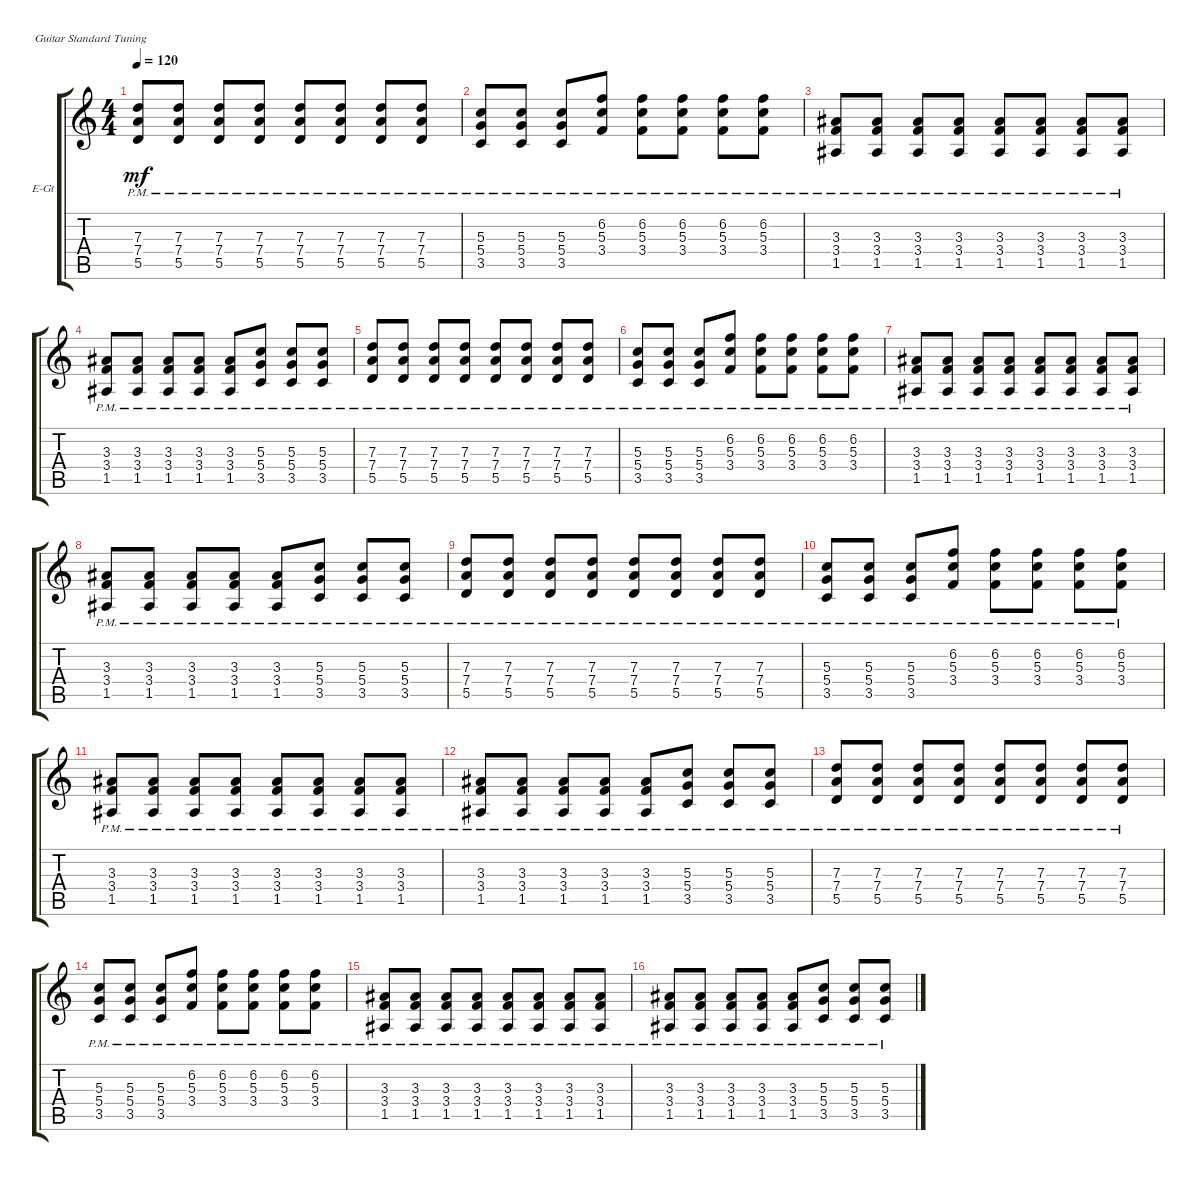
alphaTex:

\defaultSystemsLayout 4
\bracketExtendMode groupsimilarinstruments
\firstSystemTrackNameOrientation horizontal
\otherSystemsTrackNameOrientation horizontal
\track ("Electric Guitar (Clean)" "E-Gt") {instrument electricguitarclean}
\staff {score tabs}
\tuning (E4 B3 G3 D3 A2 E2)
\ts (4 4)
\tempo 120
\clef g2
\ks c
(5.5{pm} 7.4{pm} 7.3{pm}).8{dy mf instrument electricguitarclean} (5.5{pm} 7.4{pm} 7.3{pm}).8 (5.5{pm} 7.4{pm} 7.3{pm}).8 (5.5{pm} 7.4{pm} 7.3{pm}).8 (5.5{pm} 7.4{pm} 7.3{pm}).8 (5.5{pm} 7.4{pm} 7.3{pm}).8 (5.5{pm} 7.4{pm} 7.3{pm}).8 (5.5{pm} 7.4{pm} 7.3{pm}).8 |
(3.5{pm} 5.4{pm} 5.3{pm}).8 (3.5{pm} 5.4{pm} 5.3{pm}).8 (3.5{pm} 5.4{pm} 5.3{pm}).8 (3.4{pm} 5.3{pm} 6.2{pm}).8 (5.3{pm} 6.2{pm} 3.4{pm}).8 (3.4{pm} 5.3{pm} 6.2{pm}).8 (3.4{pm} 5.3{pm} 6.2{pm}).8 (3.4{pm} 5.3{pm} 6.2{pm}).8 |
(1.5{pm} 3.4{pm} 3.3{pm}).8 (1.5{pm} 3.4{pm} 3.3{pm}).8 (1.5{pm} 3.4{pm} 3.3{pm}).8 (1.5{pm} 3.4{pm} 3.3{pm}).8 (1.5{pm} 3.4{pm} 3.3{pm}).8 (1.5{pm} 3.4{pm} 3.3{pm}).8 (1.5{pm} 3.4{pm} 3.3{pm}).8 (1.5{pm} 3.4{pm} 3.3{pm}).8 |
(1.5{pm} 3.4{pm} 3.3{pm}).8 (1.5{pm} 3.4{pm} 3.3{pm}).8 (1.5{pm} 3.4{pm} 3.3{pm}).8 (1.5{pm} 3.4{pm} 3.3{pm}).8 (1.5{pm} 3.4{pm} 3.3{pm}).8 (3.5{pm} 5.4{pm} 5.3{pm}).8 (3.5{pm} 5.4{pm} 5.3{pm}).8 (3.5{pm} 5.4{pm} 5.3{pm}).8 |
(5.5{pm} 7.4{pm} 7.3{pm}).8 (5.5{pm} 7.4{pm} 7.3{pm}).8 (5.5{pm} 7.4{pm} 7.3{pm}).8 (5.5{pm} 7.4{pm} 7.3{pm}).8 (5.5{pm} 7.4{pm} 7.3{pm}).8 (5.5{pm} 7.4{pm} 7.3{pm}).8 (5.5{pm} 7.4{pm} 7.3{pm}).8 (5.5{pm} 7.4{pm} 7.3{pm}).8 |
(3.5{pm} 5.4{pm} 5.3{pm}).8 (3.5{pm} 5.4{pm} 5.3{pm}).8 (3.5{pm} 5.4{pm} 5.3{pm}).8 (3.4{pm} 5.3{pm} 6.2{pm}).8 (5.3{pm} 6.2{pm} 3.4{pm}).8 (3.4{pm} 5.3{pm} 6.2{pm}).8 (3.4{pm} 5.3{pm} 6.2{pm}).8 (3.4{pm} 5.3{pm} 6.2{pm}).8 |
(1.5{pm} 3.4{pm} 3.3{pm}).8 (1.5{pm} 3.4{pm} 3.3{pm}).8 (1.5{pm} 3.4{pm} 3.3{pm}).8 (1.5{pm} 3.4{pm} 3.3{pm}).8 (1.5{pm} 3.4{pm} 3.3{pm}).8 (1.5{pm} 3.4{pm} 3.3{pm}).8 (1.5{pm} 3.4{pm} 3.3{pm}).8 (1.5{pm} 3.4{pm} 3.3{pm}).8 |
(1.5{pm} 3.4{pm} 3.3{pm}).8 (1.5{pm} 3.4{pm} 3.3{pm}).8 (1.5{pm} 3.4{pm} 3.3{pm}).8 (1.5{pm} 3.4{pm} 3.3{pm}).8 (1.5{pm} 3.4{pm} 3.3{pm}).8 (3.5{pm} 5.4{pm} 5.3{pm}).8 (3.5{pm} 5.4{pm} 5.3{pm}).8 (3.5{pm} 5.4{pm} 5.3{pm}).8 |
(5.5{pm} 7.4{pm} 7.3{pm}).8 (5.5{pm} 7.4{pm} 7.3{pm}).8 (5.5{pm} 7.4{pm} 7.3{pm}).8 (5.5{pm} 7.4{pm} 7.3{pm}).8 (5.5{pm} 7.4{pm} 7.3{pm}).8 (5.5{pm} 7.4{pm} 7.3{pm}).8 (5.5{pm} 7.4{pm} 7.3{pm}).8 (5.5{pm} 7.4{pm} 7.3{pm}).8 |
(3.5{pm} 5.4{pm} 5.3{pm}).8 (3.5{pm} 5.4{pm} 5.3{pm}).8 (3.5{pm} 5.4{pm} 5.3{pm}).8 (3.4{pm} 5.3{pm} 6.2{pm}).8 (5.3{pm} 6.2{pm} 3.4{pm}).8 (3.4{pm} 5.3{pm} 6.2{pm}).8 (3.4{pm} 5.3{pm} 6.2{pm}).8 (3.4{pm} 5.3{pm} 6.2{pm}).8 |
(1.5{pm} 3.4{pm} 3.3{pm}).8 (1.5{pm} 3.4{pm} 3.3{pm}).8 (1.5{pm} 3.4{pm} 3.3{pm}).8 (1.5{pm} 3.4{pm} 3.3{pm}).8 (1.5{pm} 3.4{pm} 3.3{pm}).8 (1.5{pm} 3.4{pm} 3.3{pm}).8 (1.5{pm} 3.4{pm} 3.3{pm}).8 (1.5{pm} 3.4{pm} 3.3{pm}).8 |
(1.5{pm} 3.4{pm} 3.3{pm}).8 (1.5{pm} 3.4{pm} 3.3{pm}).8 (1.5{pm} 3.4{pm} 3.3{pm}).8 (1.5{pm} 3.4{pm} 3.3{pm}).8 (1.5{pm} 3.4{pm} 3.3{pm}).8 (3.5{pm} 5.4{pm} 5.3{pm}).8 (3.5{pm} 5.4{pm} 5.3{pm}).8 (3.5{pm} 5.4{pm} 5.3{pm}).8 |
(5.5{pm} 7.4{pm} 7.3{pm}).8 (5.5{pm} 7.4{pm} 7.3{pm}).8 (5.5{pm} 7.4{pm} 7.3{pm}).8 (5.5{pm} 7.4{pm} 7.3{pm}).8 (5.5{pm} 7.4{pm} 7.3{pm}).8 (5.5{pm} 7.4{pm} 7.3{pm}).8 (5.5{pm} 7.4{pm} 7.3{pm}).8 (5.5{pm} 7.4{pm} 7.3{pm}).8 |
(3.5{pm} 5.4{pm} 5.3{pm}).8 (3.5{pm} 5.4{pm} 5.3{pm}).8 (3.5{pm} 5.4{pm} 5.3{pm}).8 (3.4{pm} 5.3{pm} 6.2{pm}).8 (5.3{pm} 6.2{pm} 3.4{pm}).8 (3.4{pm} 5.3{pm} 6.2{pm}).8 (3.4{pm} 5.3{pm} 6.2{pm}).8 (3.4{pm} 5.3{pm} 6.2{pm}).8 |
(1.5{pm} 3.4{pm} 3.3{pm}).8 (1.5{pm} 3.4{pm} 3.3{pm}).8 (1.5{pm} 3.4{pm} 3.3{pm}).8 (1.5{pm} 3.4{pm} 3.3{pm}).8 (1.5{pm} 3.4{pm} 3.3{pm}).8 (1.5{pm} 3.4{pm} 3.3{pm}).8 (1.5{pm} 3.4{pm} 3.3{pm}).8 (1.5{pm} 3.4{pm} 3.3{pm}).8 |
(1.5{pm} 3.4{pm} 3.3{pm}).8 (1.5{pm} 3.4{pm} 3.3{pm}).8 (1.5{pm} 3.4{pm} 3.3{pm}).8 (1.5{pm} 3.4{pm} 3.3{pm}).8 (1.5{pm} 3.4{pm} 3.3{pm}).8 (3.5{pm} 5.4{pm} 5.3{pm}).8 (3.5{pm} 5.4{pm} 5.3{pm}).8 (3.5{pm} 5.4{pm} 5.3{pm}).8
